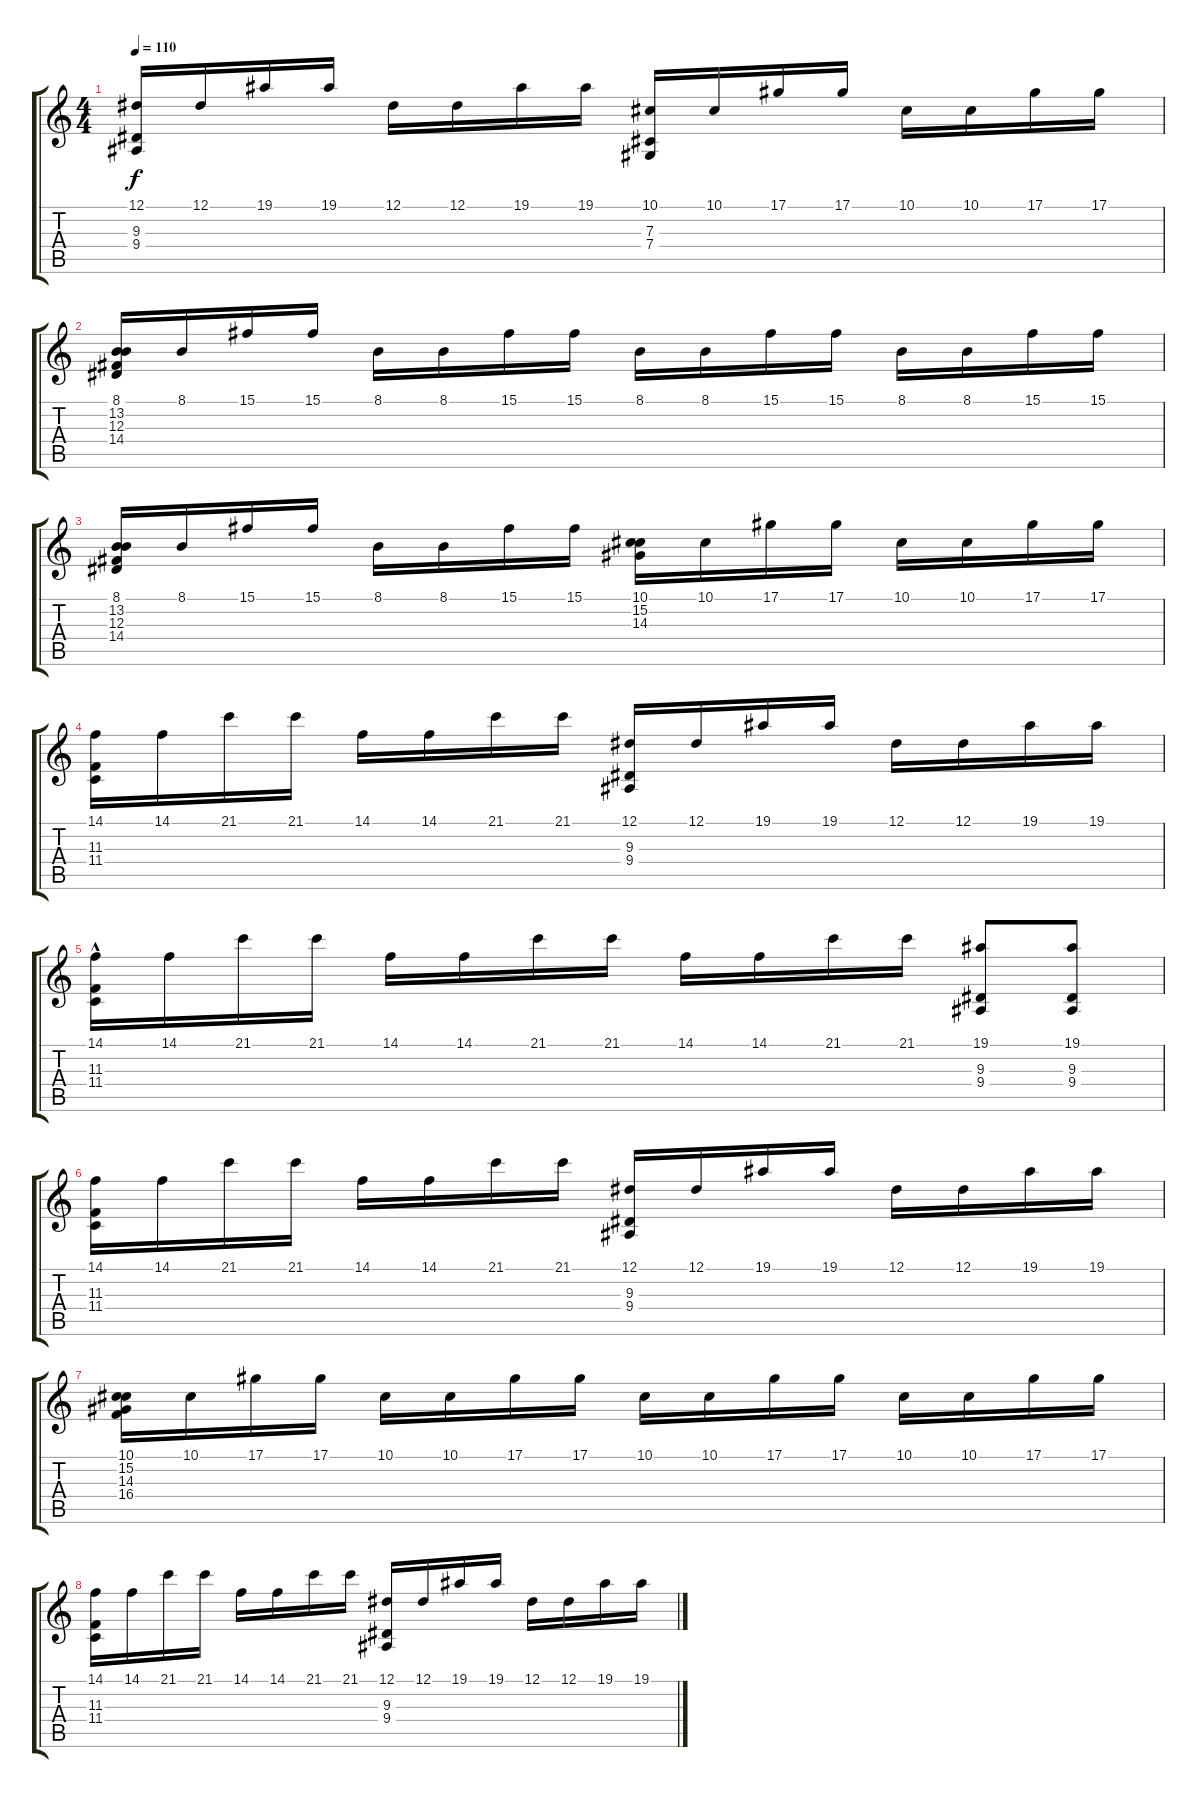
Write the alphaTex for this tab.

\track "" {instrument stringensemble1}
\staff {score tabs}
\tuning (Eb4 Bb3 Gb3 Db3 Ab2 Eb2) {hide}
\ts (4 4)
\tempo 110
\clef g2
\ks c
(12.1 9.3 9.4).16{dy f} 12.1.16 19.1.16 19.1.16 12.1.16 12.1.16 19.1.16 19.1.16 (10.1 7.3 7.4).16 10.1.16 17.1.16 17.1.16 10.1.16 10.1.16 17.1.16 17.1.16 |
(8.1 13.2 12.3 14.4).16 8.1.16 15.1.16 15.1.16 8.1.16 8.1.16 15.1.16 15.1.16 8.1.16 8.1.16 15.1.16 15.1.16 8.1.16 8.1.16 15.1.16 15.1.16 |
(8.1 13.2 12.3 14.4).16 8.1.16 15.1.16 15.1.16 8.1.16 8.1.16 15.1.16 15.1.16 (10.1 15.2 14.3).16 10.1.16 17.1.16 17.1.16 10.1.16 10.1.16 17.1.16 17.1.16 |
(14.1 11.3 11.4).16 14.1.16 21.1.16 21.1.16 14.1.16 14.1.16 21.1.16 21.1.16 (12.1 9.3 9.4).16 12.1.16 19.1.16 19.1.16 12.1.16 12.1.16 19.1.16 19.1.16 |
(14.1 11.3{hac} 11.4{hac}).16 14.1.16 21.1.16 21.1.16 14.1.16 14.1.16 21.1.16 21.1.16 14.1.16 14.1.16 21.1.16 21.1.16 (19.1 9.3 9.4).8 (19.1 9.3 9.4).8 |
(14.1 11.3 11.4).16 14.1.16 21.1.16 21.1.16 14.1.16 14.1.16 21.1.16 21.1.16 (12.1 9.3 9.4).16 12.1.16 19.1.16 19.1.16 12.1.16 12.1.16 19.1.16 19.1.16 |
(10.1 15.2 14.3 16.4).16 10.1.16 17.1.16 17.1.16 10.1.16 10.1.16 17.1.16 17.1.16 10.1.16 10.1.16 17.1.16 17.1.16 10.1.16 10.1.16 17.1.16 17.1.16 |
(14.1 11.3 11.4).16 14.1.16 21.1.16 21.1.16 14.1.16 14.1.16 21.1.16 21.1.16 (12.1 9.3 9.4).16 12.1.16 19.1.16 19.1.16 12.1.16 12.1.16 19.1.16 19.1.16
